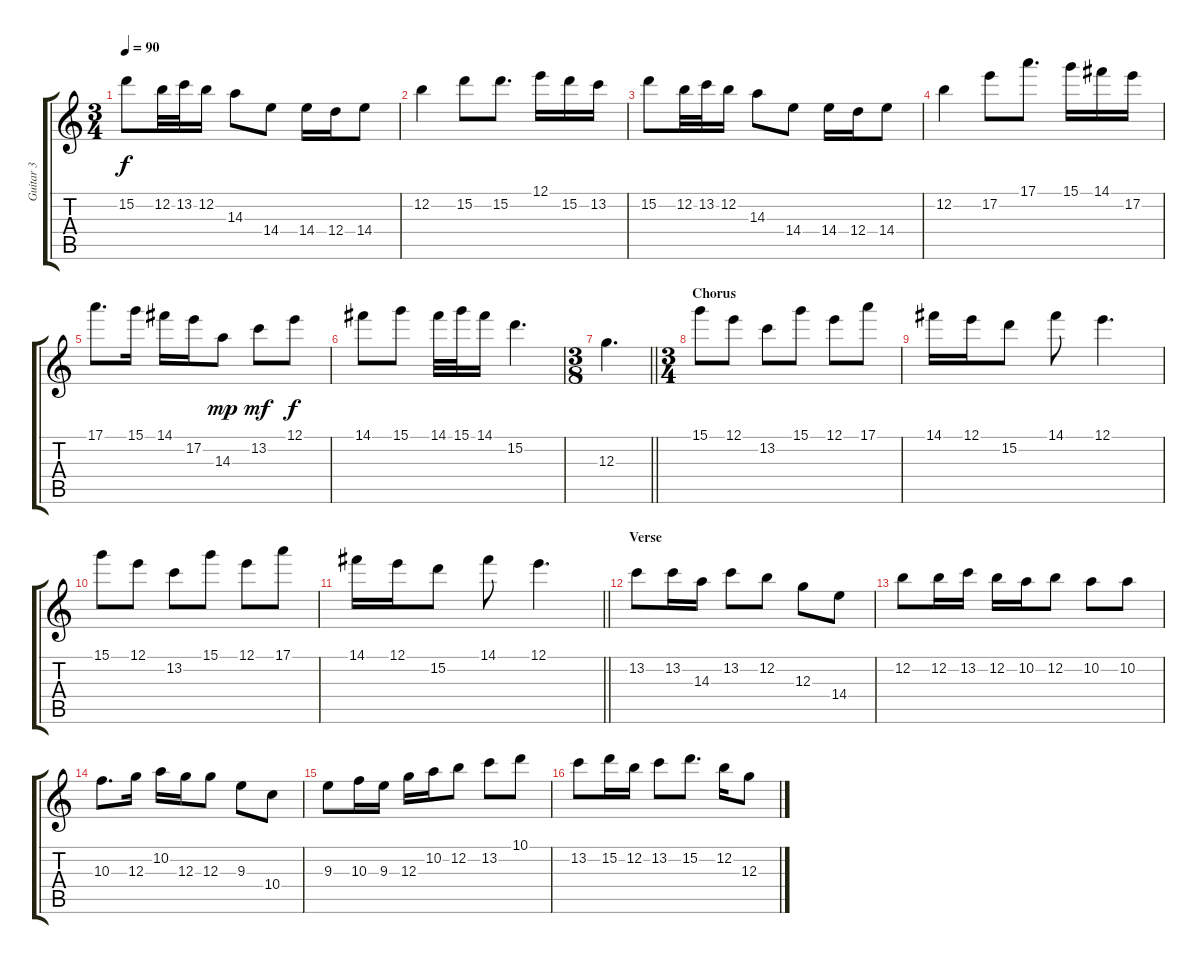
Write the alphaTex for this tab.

\track ("Guitar 3" "Guitar 3") {instrument acousticguitarsteel}
\staff {score tabs}
\tuning (E4 B3 G3 D3 A2 E2) {hide}
\ts (3 4)
\tempo 90
\clef g2
\ks c
15.2.8{dy f} 12.2.32 13.2.32 12.2.16 14.3.8 14.4.8 14.4.16 12.4.16 14.4.8 |
12.2.4 15.2.8 15.2.8{d} 12.1.16 15.2.16 13.2.16 |
15.2.8 12.2.32 13.2.32 12.2.16 14.3.8 14.4.8 14.4.16 12.4.16 14.4.8 |
12.2.4 17.2.8 17.1.8{d} 15.1.16 14.1.16 17.2.16 |
17.1.8{d} 15.1.16 14.1.16 17.2.16 14.3.8{dy mp} 13.2.8{dy mf} 12.1.8{dy f} |
14.1.8 15.1.8 14.1.32 15.1.32 14.1.16 15.2.4{d} |
\ts (3 8)
\barLineRight lightlight
12.3.4{d} |
\ts (3 4)
\section ("" "Chorus")
15.1.8 12.1.8 13.2.8 15.1.8 12.1.8 17.1.8 |
14.1.16 12.1.16 15.2.8 14.1.8 12.1.4{d} |
15.1.8 12.1.8 13.2.8 15.1.8 12.1.8 17.1.8 |
\barLineRight lightlight
14.1.16 12.1.16 15.2.8 14.1.8 12.1.4{d} |
\section ("" "Verse")
13.2.8 13.2.16 14.3.16 13.2.8 12.2.8 12.3.8 14.4.8 |
12.2.8 12.2.16 13.2.16 12.2.16 10.2.16 12.2.8 10.2.8 10.2.8 |
10.3.8{d} 12.3.16 10.2.16 12.3.16 12.3.8 9.3.8 10.4.8 |
9.3.8 10.3.16 9.3.16 12.3.16 10.2.16 12.2.8 13.2.8 10.1.8 |
13.2.8 15.2.16 12.2.16 13.2.8 15.2.8{d} 12.2.16 12.3.8
